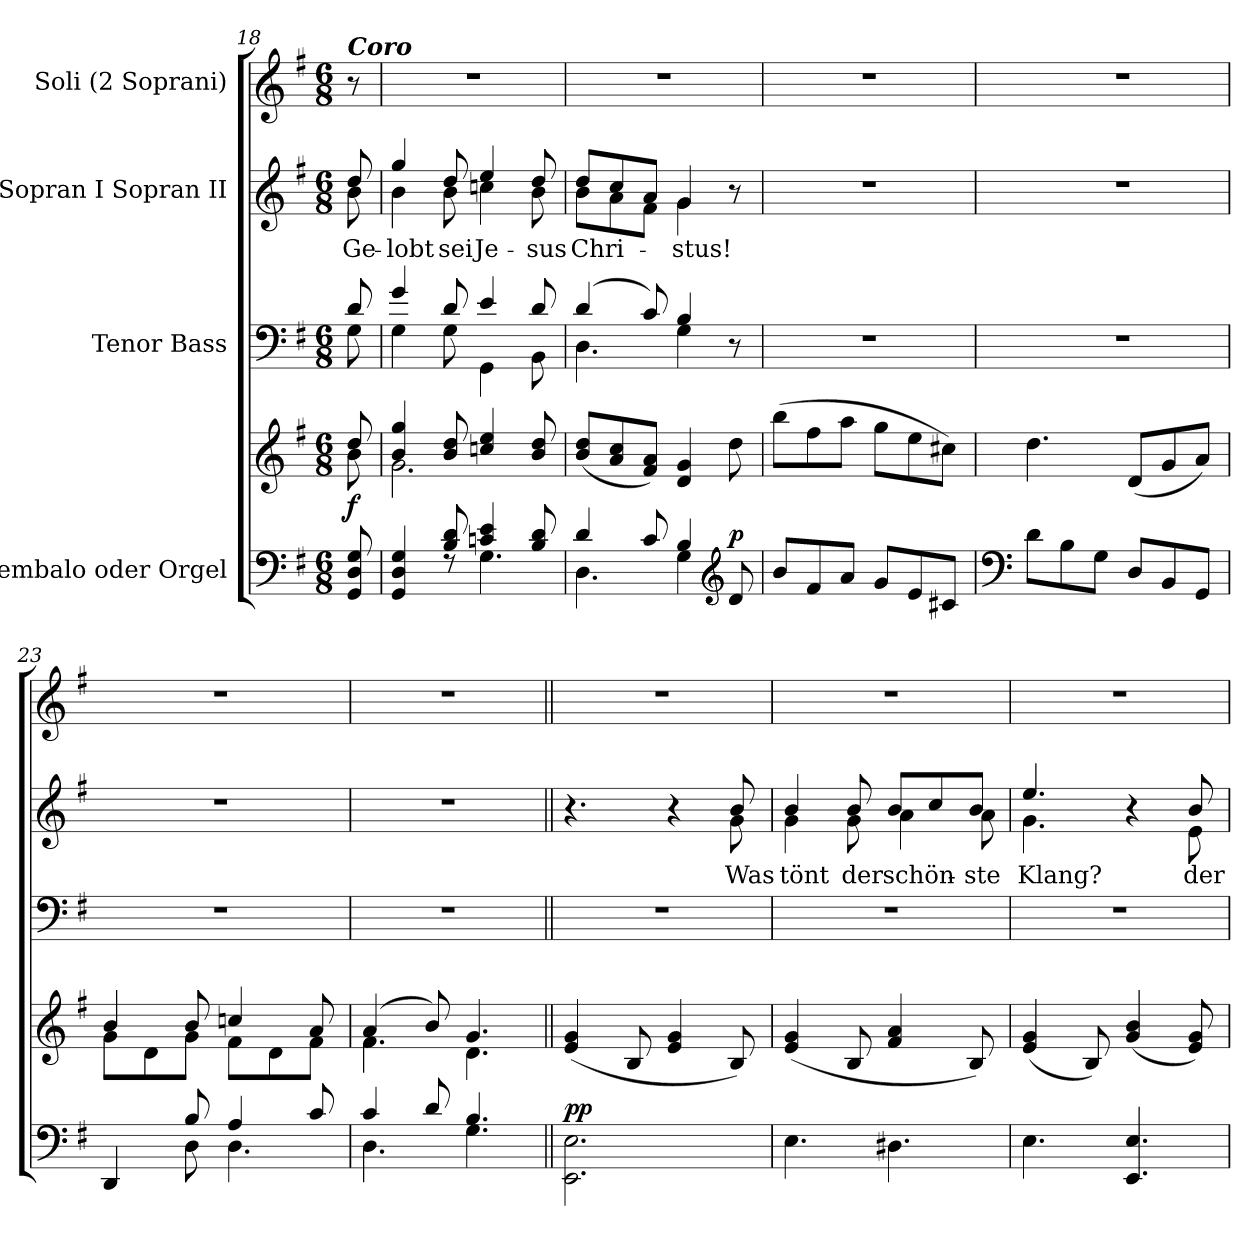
**kern	**kern	**dynam	**kern	**kern	**text	**kern
*part4	*part4	*part4	*part3	*part2	*part2	*part1
*staff5	*staff4	*staff4/5	*staff3	*staff2	*staff2	*staff1
*I"Cembalo oder Orgel	*	*	*I"Tenor Bass	*I"Sopran I Sopran II	*	*I"Soli (2 Soprani)
!!LO:PB:g=z
*clefF4	*clefG2	*	*clefF4	*clefG2	*	*clefG2
*k[f#]	*k[f#]	*	*k[f#]	*k[f#]	*	*k[f#]
*G:	*G:	*	*G:	*G:	*	*G:
*M6/8	*M6/8	*	*M6/8	*M6/8	*	*M6/8
=18X2	=18X2	=18X2	=18X2	=18X2	=18X2	=18X2
*	*^	*	*^	*	*	*
!	!	!	!	!	!	!	!	!LO:TX:a:Bi:t=Coro
!	!	!	!LO:DY:a=2	!	!	!	!LO:LY:b	!
*	*	*	*	*	*	*^	*	*
8GG/ 8D/ 8G/	8dd/	8b\	f	8d/	8G\	8dd/	8b\	Ge-	8r
=19	=19	=19	=19	=19	=19	=19	=19	=19	=19
*^	*	*	*	*	*	*	*	*	*
!	!	!	!	!	!	!	!	!	!LO:LY:b	!
4GG/ 4D/ 4G/	4ryy	4b/ 4gg/	2.g\	.	4g/	4G\	4gg/	4b\	-lobt	2.r
!	!	!	!	!	!	!	!	!	!LO:LY:b	!
8B/ 8d/	8rF	8b/ 8dd/	.	.	8d/	8G\	8dd/	8b\	sei	.
!	!	!	!	!	!	!	!	!	!LO:LY:b	!
4cn/ 4e/	4.G\	4ccn/ 4ee/	.	.	4e/	4GG\	4ee/	4ccn\	Je-	.
!	!	!	!	!	!	!	!	!	!LO:LY:b	!
8B/ 8d/	.	8b/ 8dd/	.	.	8d/	8BB\	8dd/	8b\	-sus	.
*	*	*v	*v	*	*	*	*	*	*	*
=20	=20	=20	=20	=20	=20	=20	=20	=20	=20
!	!	!	!	!	!	!	!	!LO:LY:b	!
4d/	4.D\	(8b/ 8dd/L	.	(4d/	4.D\	8dd/L	8b\L	Chri-	2.r
.	.	8a/ 8cc/	.	.	.	8cc/	8a\	.	.
8c/	.	8f#/ 8a/J)	.	8c/)	.	8a/J	8f#\J	.	.
!	!	!	!	!	!	!	!	!LO:LY:b	!
4B/	4G\	4d/ 4g/	.	4B/	4G\	4g/	4g\	-stus!	.
*clefG2	*	*	*	*	*	*	*	*	*
!	!	!	!LO:DY:a=2	!	!	!	!	!	!
8d/	8ryy	8dd\	p	8r	8ryy	8r	8ryy	.	.
*	*	*	*	*v	*v	*	*	*	*
*v	*v	*	*	*	*v	*v	*	*
=21	=21	=21	=21	=21	=21	=21
8b/L	(>8bb\L	.	2.r	2.r	.	2.r
8f#/	8ff#\	.	.	.	.	.
8a/J	8aa\J	.	.	.	.	.
8g/L	8gg\L	.	.	.	.	.
8e/	8ee\	.	.	.	.	.
8c#X/J	8cc#X\J)	.	.	.	.	.
=22	=22	=22	=22	=22	=22	=22
*clefF4	*	*	*	*	*	*
8d\L	4.dd\	.	2.r	2.r	.	2.r
8B\	.	.	.	.	.	.
8G\J	.	.	.	.	.	.
8D/L	(8d/L	.	.	.	.	.
8BB/	8g/	.	.	.	.	.
8GG/J	8a/J)	.	.	.	.	.
=23	=23	=23	=23	=23	=23	=23
*^	*^	*	*	*	*	*
4DD/	4ryy	4b/	8g\L	.	2.r	2.r	.	2.r
.	.	.	8d\	.	.	.	.	.
8B/	8D\	8b/	8g\J	.	.	.	.	.
4A/	4.D\	4ccn/	8f#\L	.	.	.	.	.
.	.	.	8d\	.	.	.	.	.
8c/	.	8a/	8f#\J	.	.	.	.	.
!!LO:LB:g=z
=24	=24	=24	=24	=24	=24	=24	=24	=24
4c/	4.D\	(>4a/	4.f#\	.	2.r	2.r	.	2.r
8d/	.	8b/)	.	.	.	.	.	.
4.B/	4.G\	4.g/	4.d\	.	.	.	.	.
=25||	=25||	=25||	=25||	=25||	=25||	=25||	=25||	=25||
*	*	*	*	*	*	*^	*	*
!	!	!	!	!LO:DY:a=2	!	!	!	!	!
*v	*v	*	*	*	*	*	*	*	*
*	*v	*v	*	*	*	*	*	*
2.EE\ 2.E\	(4e/ 4g/	pp	2.r	4.r	4.ryy	.	2.r
.	8B/	.	.	.	.	.	.
.	4e/ 4g/	.	.	4r	4ryy	.	.
!	!	!	!	!	!	!LO:LY:b	!
.	8B/)	.	.	8b/	8g\	Was	.
=26	=26	=26	=26	=26	=26	=26	=26
!	!	!	!	!	!	!LO:LY:b	!
4.E\	(4e/ 4g/	.	2.r	4b/	4g\	tönt	2.r
!	!	!	!	!	!	!LO:LY:b	!
.	8B/	.	.	8b/	8g\	der	.
!	!	!	!	!	!	!LO:LY:b	!
4.D#X\	4f#/ 4a/	.	.	8b/L	4a\	schön-	.
.	.	.	.	8cc/	.	.	.
!	!	!	!	!	!	!LO:LY:b	!
.	8B/)	.	.	8b/J	8a\	-ste	.
=27	=27	=27	=27	=27	=27	=27	=27
!	!	!	!	!	!	!LO:LY:b	!
4.E\	(4e/ 4g/	.	2.r	4.ee/	4.g\	Klang?	2.r
.	8B/)	.	.	.	.	.	.
4.EE/ 4.E/	(4g/ 4b/	.	.	4r	4ryy	.	.
!	!	!	!	!	!	!LO:LY:b	!
.	8e/ 8g/)	.	.	8b/	8e\	der	.
*	*	*	*	*v	*v	*	*
=	=	=	=	=	=	=
*-	*-	*-	*-	*-	*-	*-
